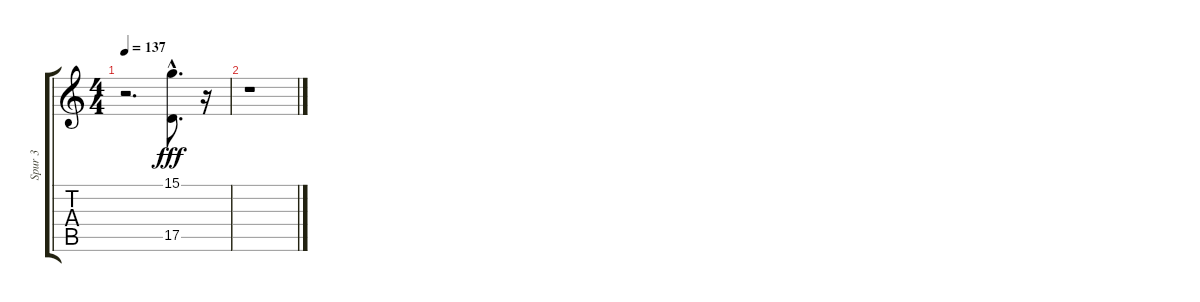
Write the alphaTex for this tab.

\track ("Spur 3" "Spur 3") {instrument brasssection}
\staff {score tabs}
\tuning (E4 B3 G3 D3 A2 E2) {hide}
\ts (4 4)
\tempo 137
\clef g2
\ks c
r.2{d dy fff} (15.1{hac} 17.5{hac}).8{d} r.16 |
r.1
